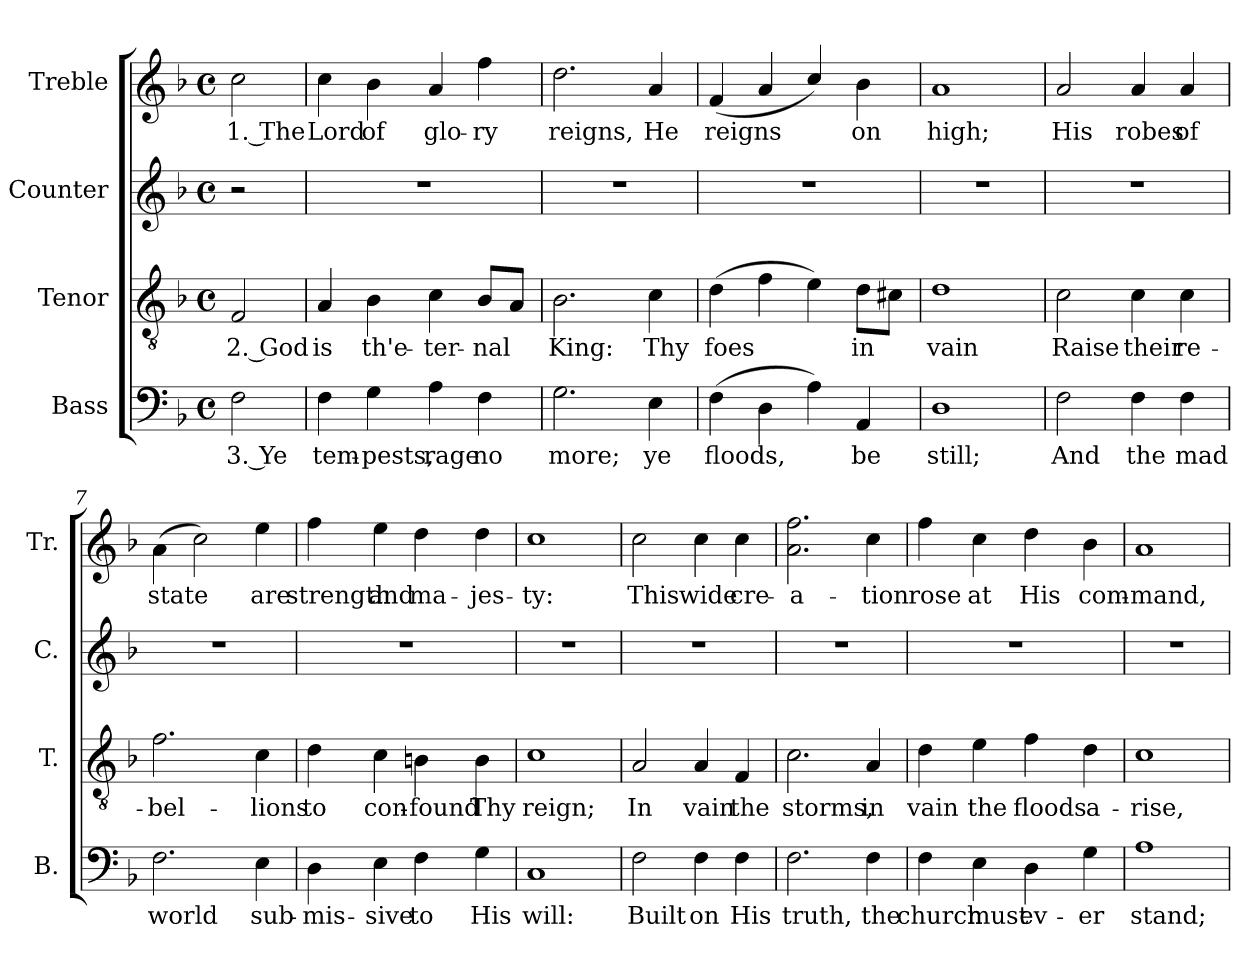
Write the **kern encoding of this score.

**kern	**text	**kern	**text	**kern	**kern	**text
*part4	*part4	*part3	*part3	*part2	*part1	*part1
*staff4	*staff4	*staff3	*staff3	*staff2	*staff1	*staff1
*I"Bass	*	*I"Tenor	*	*I"Counter	*I"Treble	*
*I'B.	*	*I'T.	*	*I'C.	*I'Tr.	*
*clefF4	*	*clefGv2	*	*clefG2	*clefG2	*
*k[b-]	*	*k[b-]	*	*k[b-]	*k[b-]	*
*M4/4	*	*M4/4	*	*M4/4	*M4/4	*
*met(c)	*	*met(c)	*	*met(c)	*met(c)	*
=1	=1	=1	=1	=1	=1	=1
2F\	3. Ye	2F/	2. God	2r	2cc\	1. The
=2	=2	=2	=2	=2	=2	=2
4F\	tem-	4A/	is	1r	4cc\	Lord
4G\	-pests,	4B-\	th'e-	.	4b-\	of
4A\	rage	4c\	-ter-	.	4a/	glo-
4F\	no	8B-/L	-nal	.	4ff\	-ry
.	.	8A/J	.	.	.	.
=3	=3	=3	=3	=3	=3	=3
2.G\	more;	2.B-\	King:	1r	2.dd\	reigns,
4E\	ye	4c\	Thy	.	4a/	He
=4	=4	=4	=4	=4	=4	=4
(4F\	floods,	(4d\	foes	1r	(4f/	reigns
4D\	.	4f\	.	.	4a/	.
4A\)	.	4e\)	.	.	4cc/)	.
4AA/	be	8d\L	in	.	4b-\	on
.	.	8c#X\J	.	.	.	.
=5	=5	=5	=5	=5	=5	=5
1D	still;	1d	vain	1r	1a	high;
=6	=6	=6	=6	=6	=6	=6
2F\	And	2c\	Raise	1r	2a/	His
4F\	the	4c\	their	.	4a/	robes
4F\	mad	4c\	re-	.	4a/	of
!!LO:LB:g=z
=7	=7	=7	=7	=7	=7	=7
2.F\	world	2.f\	-bel-	1r	(4a\	state
.	.	.	.	.	2cc\)	.
4E\	sub-	4c\	-lions	.	4ee\	are
=8	=8	=8	=8	=8	=8	=8
4D\	-mis-	4d\	to	1r	4ff\	strength
4E\	-sive	4c\	con-	.	4ee\	and
4F\	to	4Bn\	-found	.	4dd\	ma-
4G\	His	4B\	Thy	.	4dd\	-jes-
=9	=9	=9	=9	=9	=9	=9
1C	will:	1c	reign;	1r	1cc	-ty:
=10	=10	=10	=10	=10	=10	=10
2F\	Built	2A/	In	1r	2cc\	This
4F\	on	4A/	vain	.	4cc\	wide
4F\	His	4F/	the	.	4cc\	cre-
=11	=11	=11	=11	=11	=11	=11
2.F\	truth,	2.c\	storms,	1r	2.a\ 2.ff\	-a-
4F\	the	4A/	in	.	4cc\	-tion
=12	=12	=12	=12	=12	=12	=12
4F\	church	4d\	vain	1r	4ff\	rose
4E\	must	4e\	the	.	4cc\	at
4D\	ev-	4f\	floods	.	4dd\	His
4G\	-er	4d\	a-	.	4b-\	com-
!!LO:LB:g=z
=13	=13	=13	=13	=13	=13	=13
1A	stand;	1c	-rise,	1r	1a	-mand,
=	=	=	=	=	=	=
*-	*-	*-	*-	*-	*-	*-
